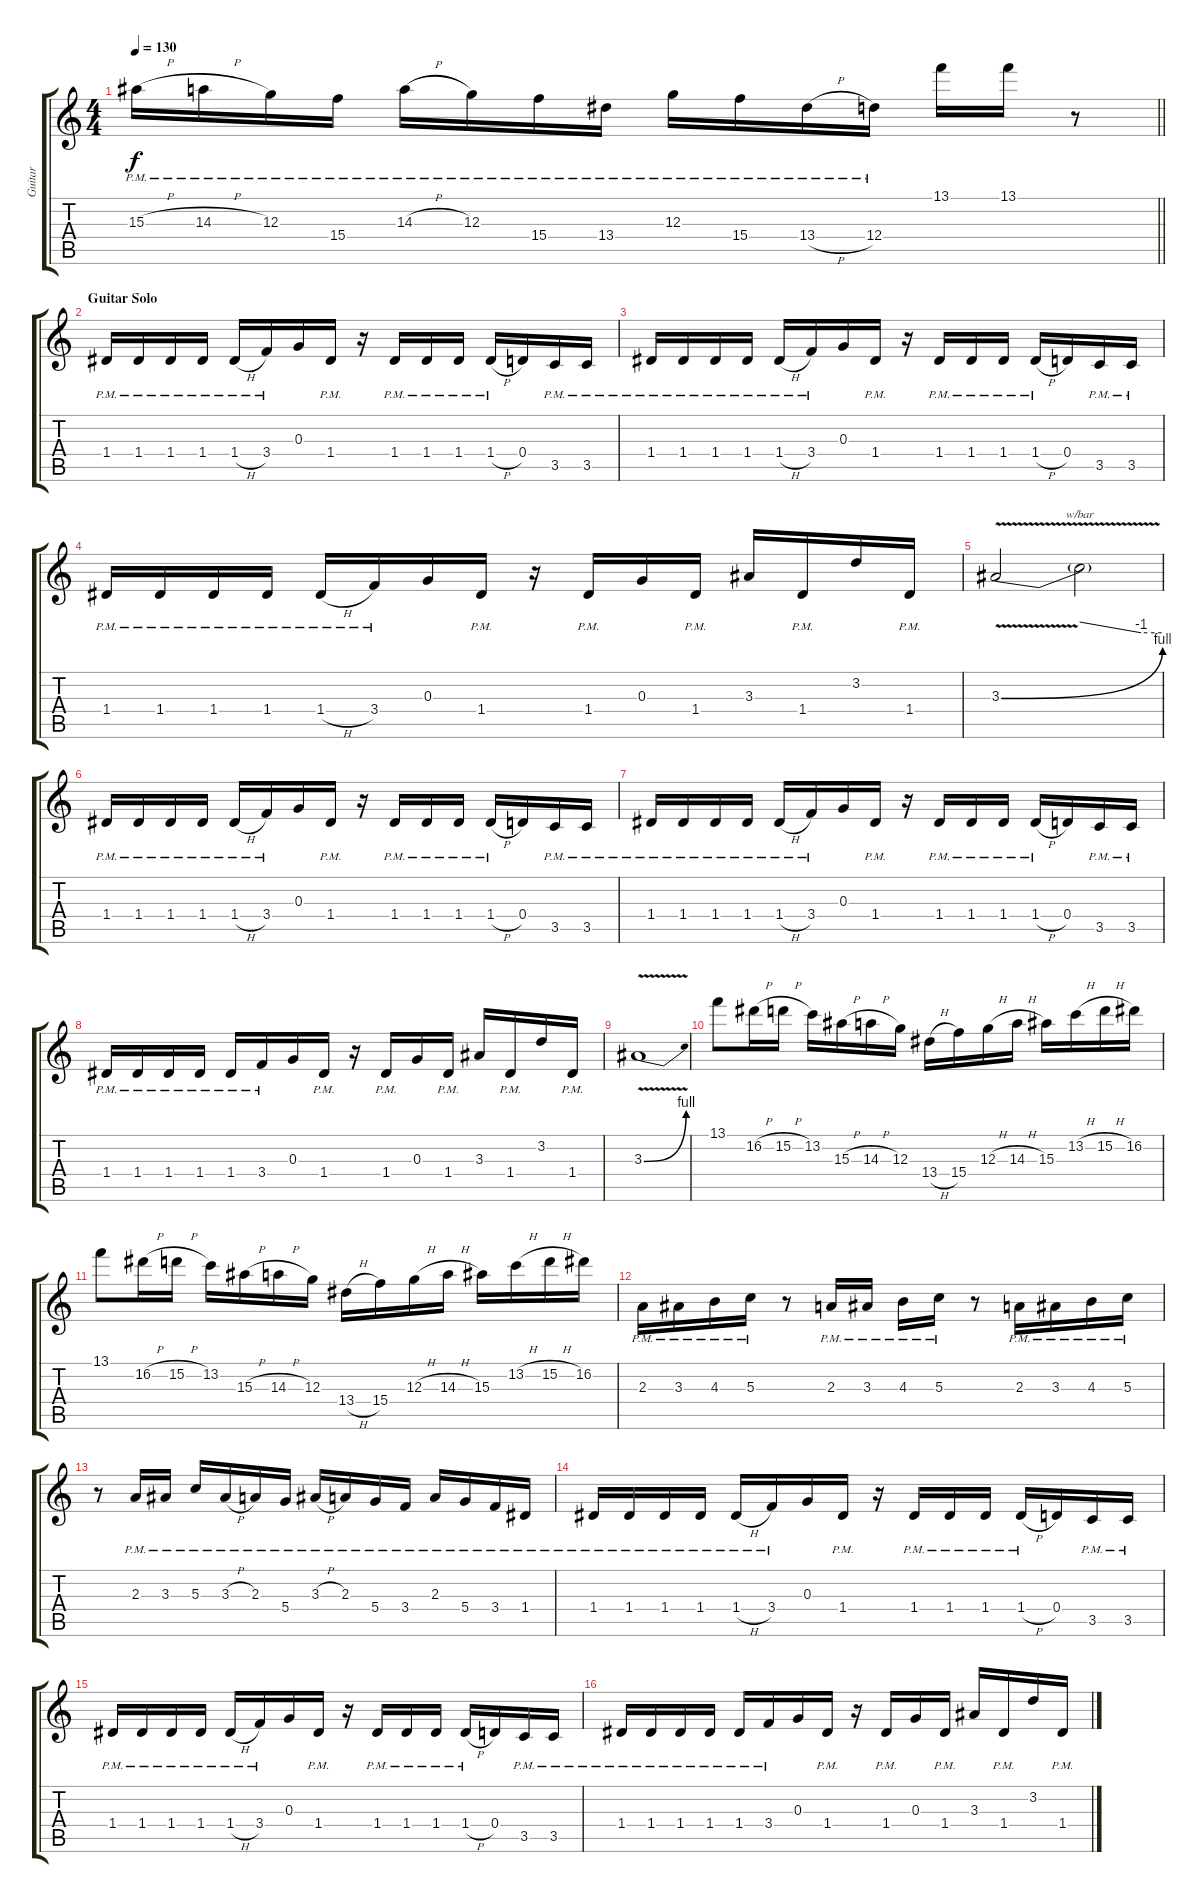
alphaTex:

\track ("Guitar" "Guitar") {instrument distortionguitar}
\staff {score tabs}
\tuning (E4 B3 G3 D3 A2 E2) {hide}
\ts (4 4)
\tempo 130
\clef g2
\barLineRight lightlight
\ks c
15.3{h pm}.16{dy f} 14.3{h pm}.16 12.3{pm}.16 15.4{pm}.16 14.3{h pm}.16 12.3{pm}.16 15.4{pm}.16 13.4{pm}.16 12.3{pm}.16 15.4{pm}.16 13.4{h pm}.16 12.4{pm}.16 13.1.16 13.1.16 r.8 |
\section ("" "Guitar Solo")
1.4{pm}.16 1.4{pm}.16 1.4{pm}.16 1.4{pm}.16 1.4{h pm}.16 3.4{pm}.16 0.3.16 1.4{pm}.16 r.16 1.4{pm}.16 1.4{pm}.16 1.4{pm}.16 1.4{h pm}.16 0.4.16 3.5{pm}.16 3.5{pm}.16 |
1.4{pm}.16 1.4{pm}.16 1.4{pm}.16 1.4{pm}.16 1.4{h pm}.16 3.4{pm}.16 0.3.16 1.4{pm}.16 r.16 1.4{pm}.16 1.4{pm}.16 1.4{pm}.16 1.4{h pm}.16 0.4.16 3.5{pm}.16 3.5{pm}.16 |
1.4{pm}.16 1.4{pm}.16 1.4{pm}.16 1.4{pm}.16 1.4{h pm}.16 3.4{pm}.16 0.3.16 1.4{pm}.16 r.16 1.4{pm}.16 0.3.16 1.4{pm}.16 3.3.16 1.4{pm}.16 3.2.16 1.4{pm}.16 |
3.3{be (bend 0 0 60 4) v}.2 3.3{t}.2{tbe (custom default 0 0 45 -4 60 -4)} |
1.4{pm}.16 1.4{pm}.16 1.4{pm}.16 1.4{pm}.16 1.4{h pm}.16 3.4{pm}.16 0.3.16 1.4{pm}.16 r.16 1.4{pm}.16 1.4{pm}.16 1.4{pm}.16 1.4{h pm}.16 0.4.16 3.5{pm}.16 3.5{pm}.16 |
1.4{pm}.16 1.4{pm}.16 1.4{pm}.16 1.4{pm}.16 1.4{h pm}.16 3.4{pm}.16 0.3.16 1.4{pm}.16 r.16 1.4{pm}.16 1.4{pm}.16 1.4{pm}.16 1.4{h pm}.16 0.4.16 3.5{pm}.16 3.5{pm}.16 |
1.4{pm}.16 1.4{pm}.16 1.4{pm}.16 1.4{pm}.16 1.4{pm}.16 3.4{pm}.16 0.3.16 1.4{pm}.16 r.16 1.4{pm}.16 0.3.16 1.4{pm}.16 3.3.16 1.4{pm}.16 3.2.16 1.4{pm}.16 |
3.3{be (bend 0 0 60 4) v}.1 |
13.1.8 16.2{h}.16 15.2{h}.16 13.2.16 15.3{h}.16 14.3{h}.16 12.3.16 13.4{h}.16 15.4.16 12.3{h}.16 14.3{h}.16 15.3.16 13.2{h}.16 15.2{h}.16 16.2.16 |
13.1.8 16.2{h}.16 15.2{h}.16 13.2.16 15.3{h}.16 14.3{h}.16 12.3.16 13.4{h}.16 15.4.16 12.3{h}.16 14.3{h}.16 15.3.16 13.2{h}.16 15.2{h}.16 16.2.16 |
2.3{pm}.16 3.3{pm}.16 4.3{pm}.16 5.3{pm}.16 r.8 2.3{pm}.16 3.3{pm}.16 4.3{pm}.16 5.3{pm}.16 r.8 2.3{pm}.16 3.3{pm}.16 4.3{pm}.16 5.3{pm}.16 |
r.8 2.3{pm}.16 3.3{pm}.16 5.3{pm}.16 3.3{h pm}.16 2.3{pm}.16 5.4{pm}.16 3.3{h pm}.16 2.3{pm}.16 5.4{pm}.16 3.4{pm}.16 2.3{pm}.16 5.4{pm}.16 3.4{pm}.16 1.4{pm}.16 |
1.4{pm}.16 1.4{pm}.16 1.4{pm}.16 1.4{pm}.16 1.4{h pm}.16 3.4{pm}.16 0.3.16 1.4{pm}.16 r.16 1.4{pm}.16 1.4{pm}.16 1.4{pm}.16 1.4{h pm}.16 0.4.16 3.5{pm}.16 3.5{pm}.16 |
1.4{pm}.16 1.4{pm}.16 1.4{pm}.16 1.4{pm}.16 1.4{h pm}.16 3.4{pm}.16 0.3.16 1.4{pm}.16 r.16 1.4{pm}.16 1.4{pm}.16 1.4{pm}.16 1.4{h pm}.16 0.4.16 3.5{pm}.16 3.5{pm}.16 |
1.4{pm}.16 1.4{pm}.16 1.4{pm}.16 1.4{pm}.16 1.4{pm}.16 3.4{pm}.16 0.3.16 1.4{pm}.16 r.16 1.4{pm}.16 0.3.16 1.4{pm}.16 3.3.16 1.4{pm}.16 3.2.16 1.4{pm}.16
